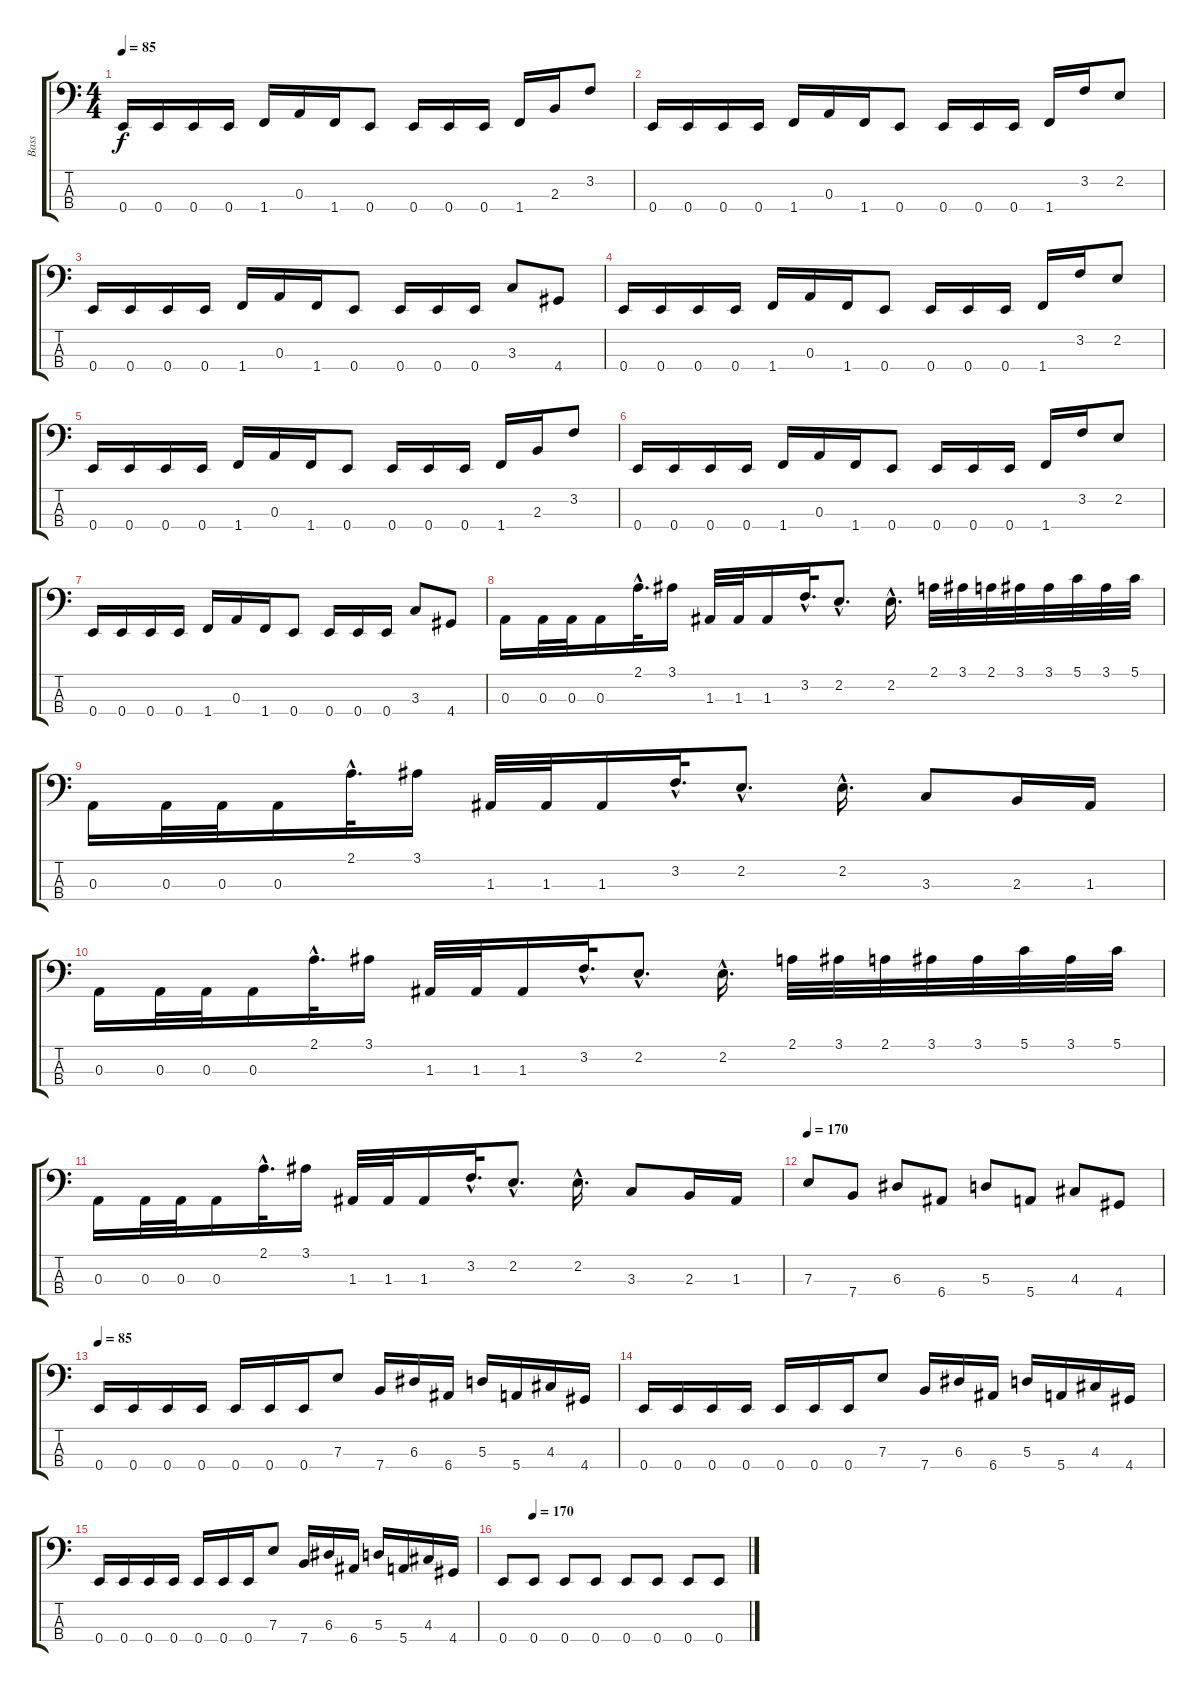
\track ("Bass" "Bass") {instrument electricbassfinger}
\staff {score tabs}
\tuning (G2 D2 A1 E1) {hide}
\ts (4 4)
\tempo 85
\clef f4
\ks c
0.4.16{dy f} 0.4.16 0.4.16 0.4.16 1.4.16 0.3.16 1.4.16 0.4.8 0.4.16 0.4.16 0.4.16 1.4.16 2.3.16 3.2.8 |
0.4.16 0.4.16 0.4.16 0.4.16 1.4.16 0.3.16 1.4.16 0.4.8 0.4.16 0.4.16 0.4.16 1.4.16 3.2.16 2.2.8 |
0.4.16 0.4.16 0.4.16 0.4.16 1.4.16 0.3.16 1.4.16 0.4.8 0.4.16 0.4.16 0.4.16 3.3.8 4.4.8 |
0.4.16 0.4.16 0.4.16 0.4.16 1.4.16 0.3.16 1.4.16 0.4.8 0.4.16 0.4.16 0.4.16 1.4.16 3.2.16 2.2.8 |
0.4.16 0.4.16 0.4.16 0.4.16 1.4.16 0.3.16 1.4.16 0.4.8 0.4.16 0.4.16 0.4.16 1.4.16 2.3.16 3.2.8 |
0.4.16 0.4.16 0.4.16 0.4.16 1.4.16 0.3.16 1.4.16 0.4.8 0.4.16 0.4.16 0.4.16 1.4.16 3.2.16 2.2.8 |
0.4.16 0.4.16 0.4.16 0.4.16 1.4.16 0.3.16 1.4.16 0.4.8 0.4.16 0.4.16 0.4.16 3.3.8 4.4.8 |
0.3.16 0.3.32 0.3.32 0.3.16 2.1{hac}.32{d} 3.1.16 1.3.32 1.3.32 1.3.16 3.2{hac}.32{d} 2.2{hac}.8{d} 2.2{hac}.16{d} 2.1.32 3.1.32 2.1.32 3.1.32 3.1.32 5.1.32 3.1.32 5.1.32 |
0.3.16 0.3.32 0.3.32 0.3.16 2.1{hac}.32{d} 3.1.16 1.3.32 1.3.32 1.3.16 3.2{hac}.32{d} 2.2{hac}.8{d} 2.2{hac}.16{d} 3.3.8 2.3.16 1.3.16 |
0.3.16 0.3.32 0.3.32 0.3.16 2.1{hac}.32{d} 3.1.16 1.3.32 1.3.32 1.3.16 3.2{hac}.32{d} 2.2{hac}.8{d} 2.2{hac}.16{d} 2.1.32 3.1.32 2.1.32 3.1.32 3.1.32 5.1.32 3.1.32 5.1.32 |
0.3.16 0.3.32 0.3.32 0.3.16 2.1{hac}.32{d} 3.1.16 1.3.32 1.3.32 1.3.16 3.2{hac}.32{d} 2.2{hac}.8{d} 2.2{hac}.16{d} 3.3.8 2.3.16 1.3.16 |
\tempo 170
7.3.8 7.4.8 6.3.8 6.4.8 5.3.8 5.4.8 4.3.8 4.4.8 |
\tempo 85
0.4.16 0.4.16 0.4.16 0.4.16 0.4.16 0.4.16 0.4.16 7.3.8 7.4.16 6.3.16 6.4.16 5.3.16 5.4.16 4.3.16 4.4.16 |
0.4.16 0.4.16 0.4.16 0.4.16 0.4.16 0.4.16 0.4.16 7.3.8 7.4.16 6.3.16 6.4.16 5.3.16 5.4.16 4.3.16 4.4.16 |
0.4.16 0.4.16 0.4.16 0.4.16 0.4.16 0.4.16 0.4.16 7.3.8 7.4.16 6.3.16 6.4.16 5.3.16 5.4.16 4.3.16 4.4.16 |
\tempo (170 0.125)
0.4.8 0.4.8 0.4.8 0.4.8 0.4.8 0.4.8 0.4.8 0.4.8
